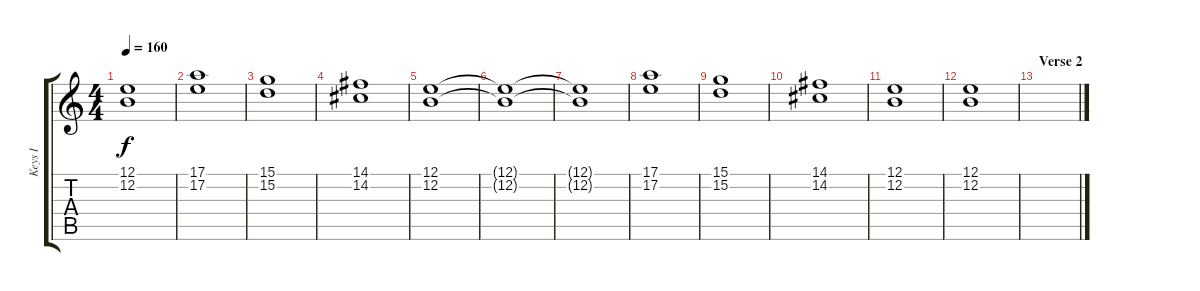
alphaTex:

\track ("Keys I" "Keys I") {instrument stringensemble1}
\staff {score tabs}
\tuning (E4 B3 G3 D3 A2 E2) {hide}
\ts (4 4)
\tempo 160
\clef g2
\ks c
(12.1{t} 12.2{t}).1{dy f} |
(17.1 17.2).1 |
(15.1 15.2).1 |
(14.1 14.2).1 |
(12.1 12.2).1 |
(12.1{t} 12.2{t}).1 |
(12.1{t} 12.2{t}).1 |
(17.1 17.2).1 |
(15.1 15.2).1 |
(14.1 14.2).1 |
(12.1 12.2).1 |
(12.1 12.2).1{volume 0} |
\section ("" "Verse 2")
